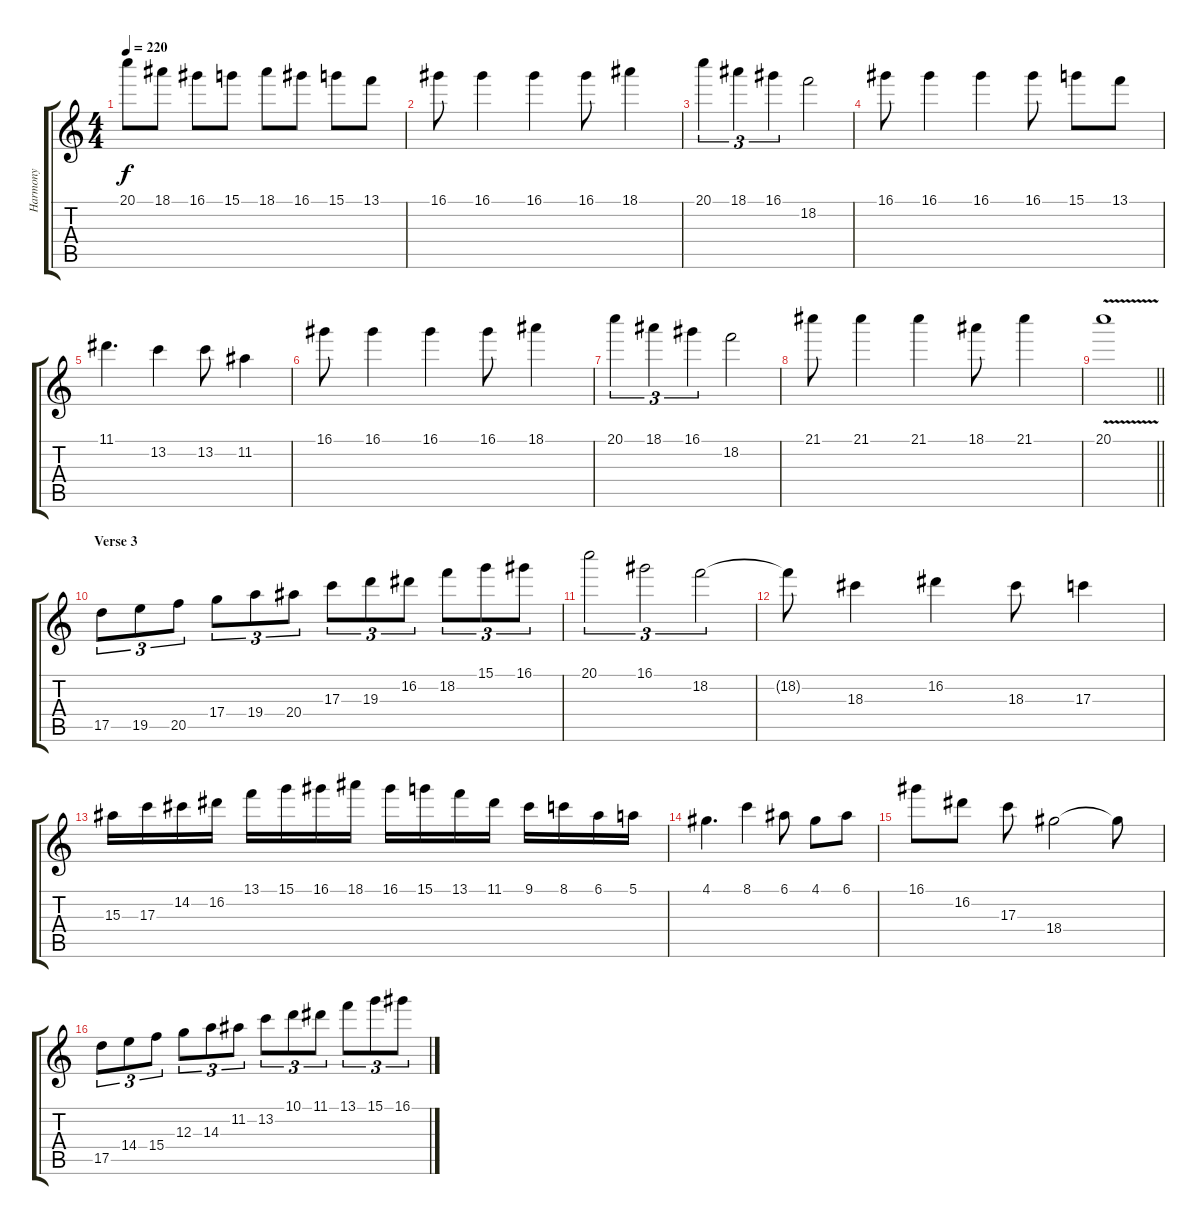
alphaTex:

\track ("Harmony" "Harmony") {mute instrument distortionguitar}
\staff {score tabs}
\tuning (E4 B3 G3 D3 A2 E2) {hide}
\ts (4 4)
\tempo 220
\clef g2
\ks c
20.1.8{dy f} 18.1.8 16.1.8 15.1.8 18.1.8 16.1.8 15.1.8 13.1.8 |
16.1.8 16.1.4 16.1.4 16.1.8 18.1.4 |
20.1.4{tu (3 2)} 18.1.4{tu (3 2)} 16.1.4{tu (3 2)} 18.2.2 |
16.1.8 16.1.4 16.1.4 16.1.8 15.1.8 13.1.8 |
11.1.4{d} 13.2.4 13.2.8 11.2.4 |
16.1.8 16.1.4 16.1.4 16.1.8 18.1.4 |
20.1.4{tu (3 2)} 18.1.4{tu (3 2)} 16.1.4{tu (3 2)} 18.2.2 |
21.1.8 21.1.4 21.1.4 18.1.8 21.1.4 |
\barLineRight lightlight
20.1{v}.1 |
\section ("" "Verse 3")
17.5.8{tu (3 2)} 19.5.8{tu (3 2)} 20.5.8{tu (3 2)} 17.4.8{tu (3 2)} 19.4.8{tu (3 2)} 20.4.8{tu (3 2)} 17.3.8{tu (3 2)} 19.3.8{tu (3 2)} 16.2.8{tu (3 2)} 18.2.8{tu (3 2)} 15.1.8{tu (3 2)} 16.1.8{tu (3 2)} |
20.1.2{tu (3 2)} 16.1.2{tu (3 2)} 18.2.2{tu (3 2)} |
18.2{t}.8 18.3.4 16.2.4 18.3.8 17.3.4 |
15.3.16 17.3.16 14.2.16 16.2.16 13.1.16 15.1.16 16.1.16 18.1.16 16.1.16 15.1.16 13.1.16 11.1.16 9.1.16 8.1.16 6.1.16 5.1.16 |
4.1.4{d} 8.1.4 6.1.8 4.1.8 6.1.8 |
16.1.8 16.2.8 17.3.8 18.4.2 18.4{t}.8 |
17.5.8{tu (3 2)} 14.4.8{tu (3 2)} 15.4.8{tu (3 2)} 12.3.8{tu (3 2)} 14.3.8{tu (3 2)} 11.2.8{tu (3 2)} 13.2.8{tu (3 2)} 10.1.8{tu (3 2)} 11.1.8{tu (3 2)} 13.1.8{tu (3 2)} 15.1.8{tu (3 2)} 16.1.8{tu (3 2)}
